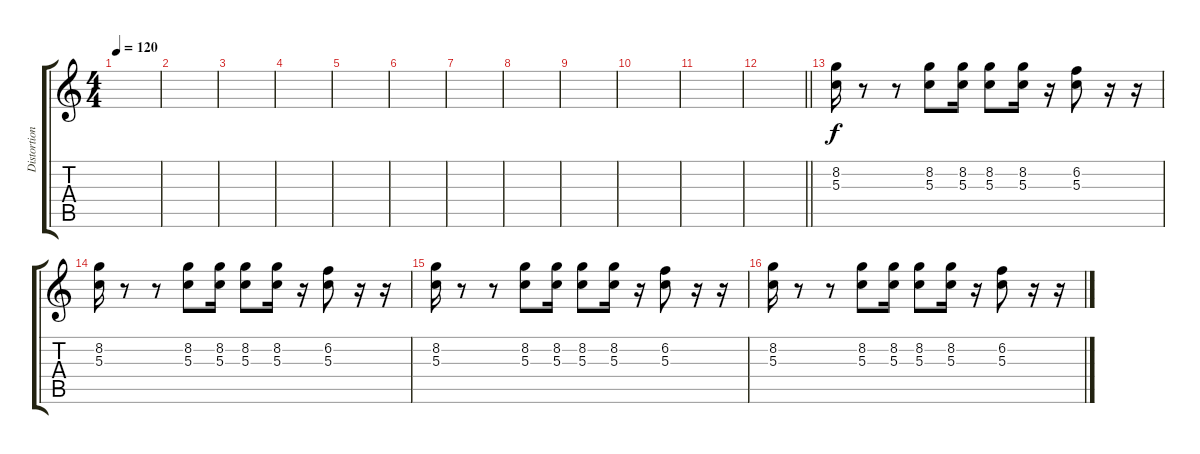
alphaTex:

\track ("Distortion Guitar" "Distortion") {instrument distortionguitar}
\staff {score tabs}
\tuning (E4 B3 G3 D3 A2 E2) {hide}
\ts (4 4)
\tempo 120
\clef g2
\ks c
|
|
|
|
|
|
|
|
|
|
|
\barLineRight lightlight
|
(8.2 5.3).16 r.8 r.8 (8.2 5.3).8 (8.2 5.3).16 (8.2 5.3).8 (8.2 5.3).16 r.16 (6.2 5.3).8 r.16 r.16 |
(8.2 5.3).16 r.8 r.8 (8.2 5.3).8 (8.2 5.3).16 (8.2 5.3).8 (8.2 5.3).16 r.16 (6.2 5.3).8 r.16 r.16 |
(8.2 5.3).16 r.8 r.8 (8.2 5.3).8 (8.2 5.3).16 (8.2 5.3).8 (8.2 5.3).16 r.16 (6.2 5.3).8 r.16 r.16 |
(8.2 5.3).16 r.8 r.8 (8.2 5.3).8 (8.2 5.3).16 (8.2 5.3).8 (8.2 5.3).16 r.16 (6.2 5.3).8 r.16 r.16
